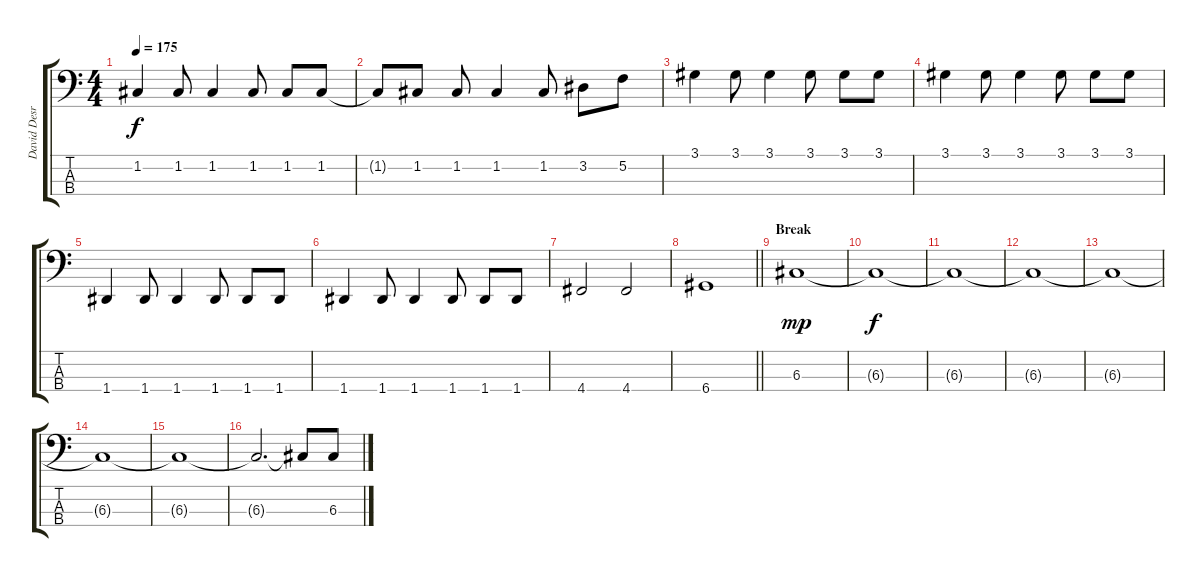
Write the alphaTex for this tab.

\track ("David Desrosier" "David Desr") {instrument electricbassfinger}
\staff {score tabs}
\tuning (F2 C2 G1 D1) {hide}
\ts (4 4)
\tempo 175
\clef f4
\ks c
1.2.4{dy f} 1.2.8 1.2.4 1.2.8 1.2.8 1.2.8 |
1.2{t}.8 1.2.8 1.2.8 1.2.4 1.2.8 3.2.8 5.2.8 |
3.1.4 3.1.8 3.1.4 3.1.8 3.1.8 3.1.8 |
3.1.4 3.1.8 3.1.4 3.1.8 3.1.8 3.1.8 |
1.4.4 1.4.8 1.4.4 1.4.8 1.4.8 1.4.8 |
1.4.4 1.4.8 1.4.4 1.4.8 1.4.8 1.4.8 |
4.4.2 4.4.2 |
\barLineRight lightlight
6.4.1 |
\section ("" "Break")
6.3.1{dy mp} |
6.3{t}.1{dy f} |
6.3{t}.1 |
6.3{t}.1 |
6.3{t}.1 |
6.3{t}.1 |
6.3{t}.1 |
6.3{t}.2{d} 6.3{t}.8 6.3.8
